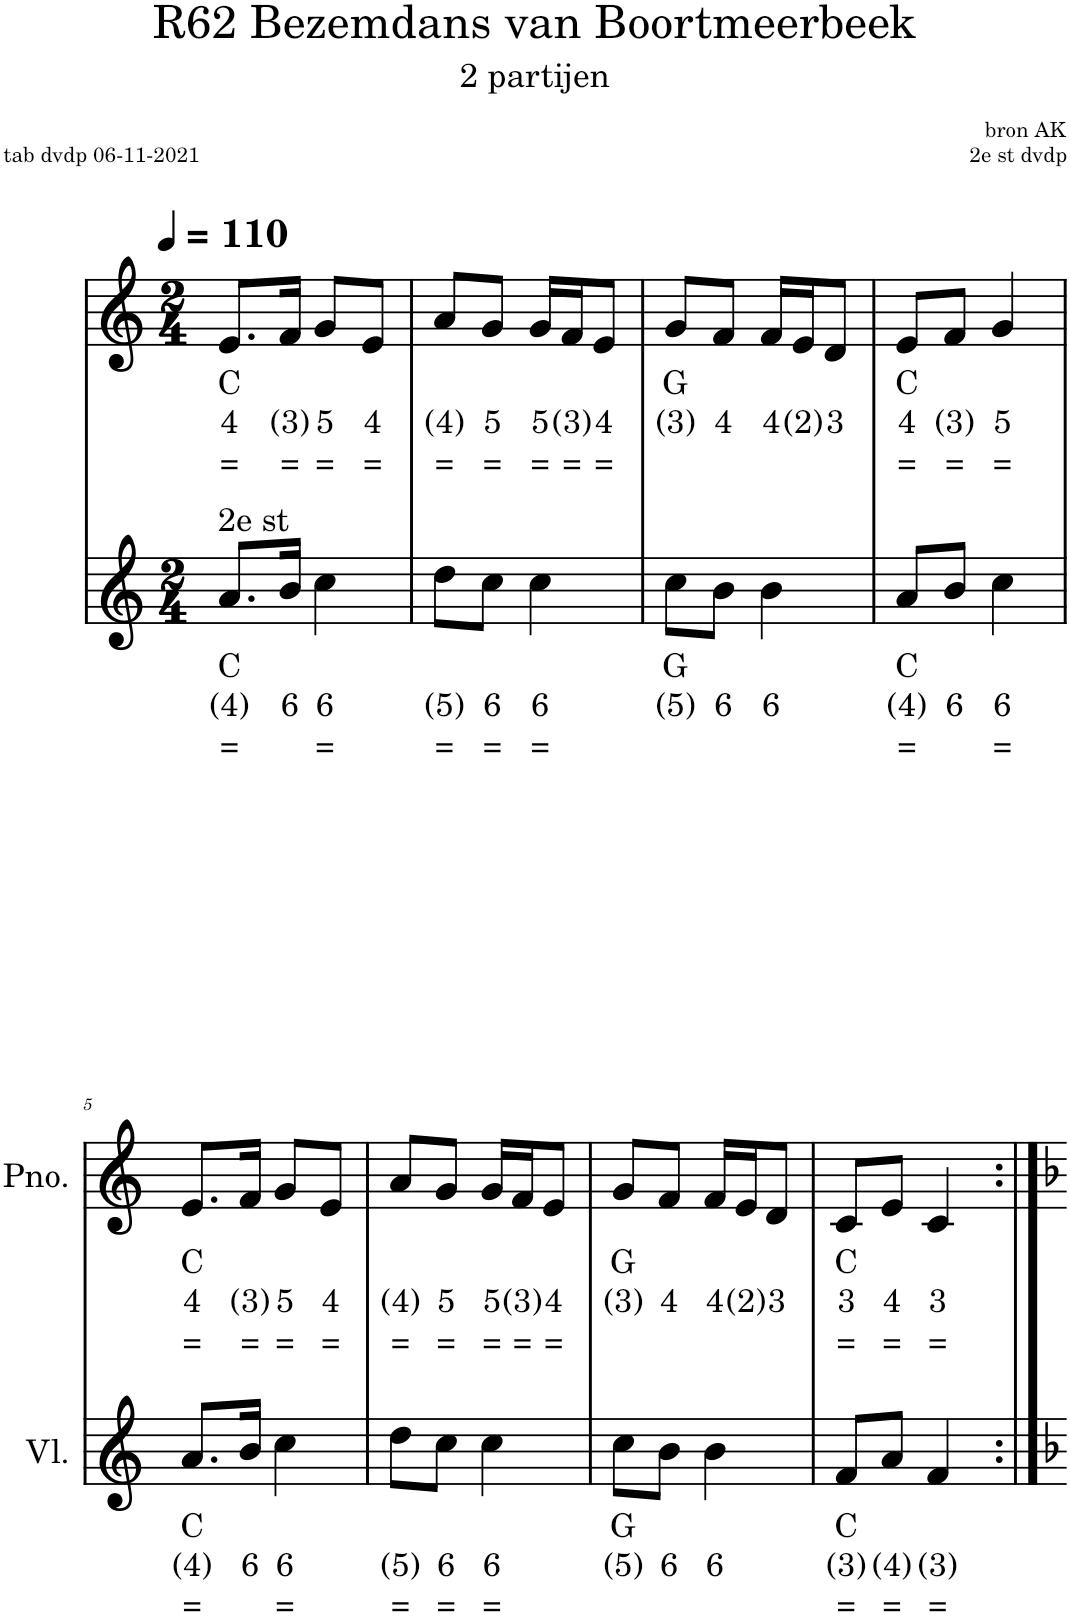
**kern	**text	**text	**text	**kern	**text	**text	**text
*part2	*part2	*part2	*part2	*part1	*part1	*part1	*part1
*staff2	*staff2	*staff2	*staff2	*staff1	*staff1	*staff1	*staff1
*I"Viool	*	*	*	*I"Piano	*	*	*
*I'Vl.	*	*	*	*I'Pno.	*	*	*
*clefG2	*	*	*	*clefG2	*	*	*
*k[]	*	*	*	*k[]	*	*	*
*M2/4	*	*	*	*M2/4	*	*	*
*MM110	*	*	*	*MM110	*	*	*
=1	=1	=1	=1	=1	=1	=1	=1
!LO:TX:a:t=2e st	!	!	!	!	!	!	!
!	!LO:LY:b	!LO:LY:b	!LO:LY:b	!	!LO:LY:b	!LO:LY:b	!LO:LY:b
8.a/L	C	(4)	=	8.e/L	C	4	=
!	!	!LO:LY:b	!	!	!	!LO:LY:b	!LO:LY:b
16b/Jk	.	6	.	16f/Jk	.	(3)	=
!	!	!LO:LY:b	!LO:LY:b	!	!	!LO:LY:b	!LO:LY:b
4cc\	.	6	=	8g/L	.	5	=
!	!	!	!	!	!	!LO:LY:b	!LO:LY:b
.	.	.	.	8e/J	.	4	=
=2	=2	=2	=2	=2	=2	=2	=2
!	!	!LO:LY:b	!LO:LY:b	!	!	!LO:LY:b	!LO:LY:b
8dd\L	.	(5)	=	8a/L	.	(4)	=
!	!	!LO:LY:b	!LO:LY:b	!	!	!LO:LY:b	!LO:LY:b
8cc\J	.	6	=	8g/J	.	5	=
!	!	!LO:LY:b	!LO:LY:b	!	!	!LO:LY:b	!LO:LY:b
4cc\	.	6	=	16g/LL	.	5	=
!	!	!	!	!	!	!LO:LY:b	!LO:LY:b
.	.	.	.	16f/J	.	(3)	=
!	!	!	!	!	!	!LO:LY:b	!LO:LY:b
.	.	.	.	8e/J	.	4	=
=3	=3	=3	=3	=3	=3	=3	=3
!	!LO:LY:b	!LO:LY:b	!	!	!LO:LY:b	!LO:LY:b	!
8cc\L	G	(5)	.	8g/L	G	(3)	.
!	!	!LO:LY:b	!	!	!	!LO:LY:b	!
8b\J	.	6	.	8f/J	.	4	.
!	!	!LO:LY:b	!	!	!	!LO:LY:b	!
4b\	.	6	.	16f/LL	.	4	.
!	!	!	!	!	!	!LO:LY:b	!
.	.	.	.	16e/J	.	(2)	.
!	!	!	!	!	!	!LO:LY:b	!
.	.	.	.	8d/J	.	3	.
=4	=4	=4	=4	=4	=4	=4	=4
!	!LO:LY:b	!LO:LY:b	!LO:LY:b	!	!LO:LY:b	!LO:LY:b	!LO:LY:b
8a/L	C	(4)	=	8e/L	C	4	=
!	!	!LO:LY:b	!	!	!	!LO:LY:b	!LO:LY:b
8b/J	.	6	.	8f/J	.	(3)	=
!	!	!LO:LY:b	!LO:LY:b	!	!	!LO:LY:b	!LO:LY:b
4cc\	.	6	=	4g/	.	5	=
!!LO:LB:g=z
=5	=5	=5	=5	=5	=5	=5	=5
!	!LO:LY:b	!LO:LY:b	!LO:LY:b	!	!LO:LY:b	!LO:LY:b	!LO:LY:b
8.a/L	C	(4)	=	8.e/L	C	4	=
!	!	!LO:LY:b	!	!	!	!LO:LY:b	!LO:LY:b
16b/Jk	.	6	.	16f/Jk	.	(3)	=
!	!	!LO:LY:b	!LO:LY:b	!	!	!LO:LY:b	!LO:LY:b
4cc\	.	6	=	8g/L	.	5	=
!	!	!	!	!	!	!LO:LY:b	!LO:LY:b
.	.	.	.	8e/J	.	4	=
=6	=6	=6	=6	=6	=6	=6	=6
!	!	!LO:LY:b	!LO:LY:b	!	!	!LO:LY:b	!LO:LY:b
8dd\L	.	(5)	=	8a/L	.	(4)	=
!	!	!LO:LY:b	!LO:LY:b	!	!	!LO:LY:b	!LO:LY:b
8cc\J	.	6	=	8g/J	.	5	=
!	!	!LO:LY:b	!LO:LY:b	!	!	!LO:LY:b	!LO:LY:b
4cc\	.	6	=	16g/LL	.	5	=
!	!	!	!	!	!	!LO:LY:b	!LO:LY:b
.	.	.	.	16f/J	.	(3)	=
!	!	!	!	!	!	!LO:LY:b	!LO:LY:b
.	.	.	.	8e/J	.	4	=
=7	=7	=7	=7	=7	=7	=7	=7
!	!LO:LY:b	!LO:LY:b	!	!	!LO:LY:b	!LO:LY:b	!
8cc\L	G	(5)	.	8g/L	G	(3)	.
!	!	!LO:LY:b	!	!	!	!LO:LY:b	!
8b\J	.	6	.	8f/J	.	4	.
!	!	!LO:LY:b	!	!	!	!LO:LY:b	!
4b\	.	6	.	16f/LL	.	4	.
!	!	!	!	!	!	!LO:LY:b	!
.	.	.	.	16e/J	.	(2)	.
!	!	!	!	!	!	!LO:LY:b	!
.	.	.	.	8d/J	.	3	.
=8	=8	=8	=8	=8	=8	=8	=8
!	!LO:LY:b	!LO:LY:b	!LO:LY:b	!	!LO:LY:b	!LO:LY:b	!LO:LY:b
8f/L	C	(3)	=	8c/L	C	3	=
!	!	!LO:LY:b	!LO:LY:b	!	!	!LO:LY:b	!LO:LY:b
8a/J	.	(4)	=	8e/J	.	4	=
!	!	!LO:LY:b	!LO:LY:b	!	!	!LO:LY:b	!LO:LY:b
4f/	.	(3)	=	4c/	.	3	=
=:|!	=:|!	=:|!	=:|!	=:|!	=:|!	=:|!	=:|!
*-	*-	*-	*-	*-	*-	*-	*-
